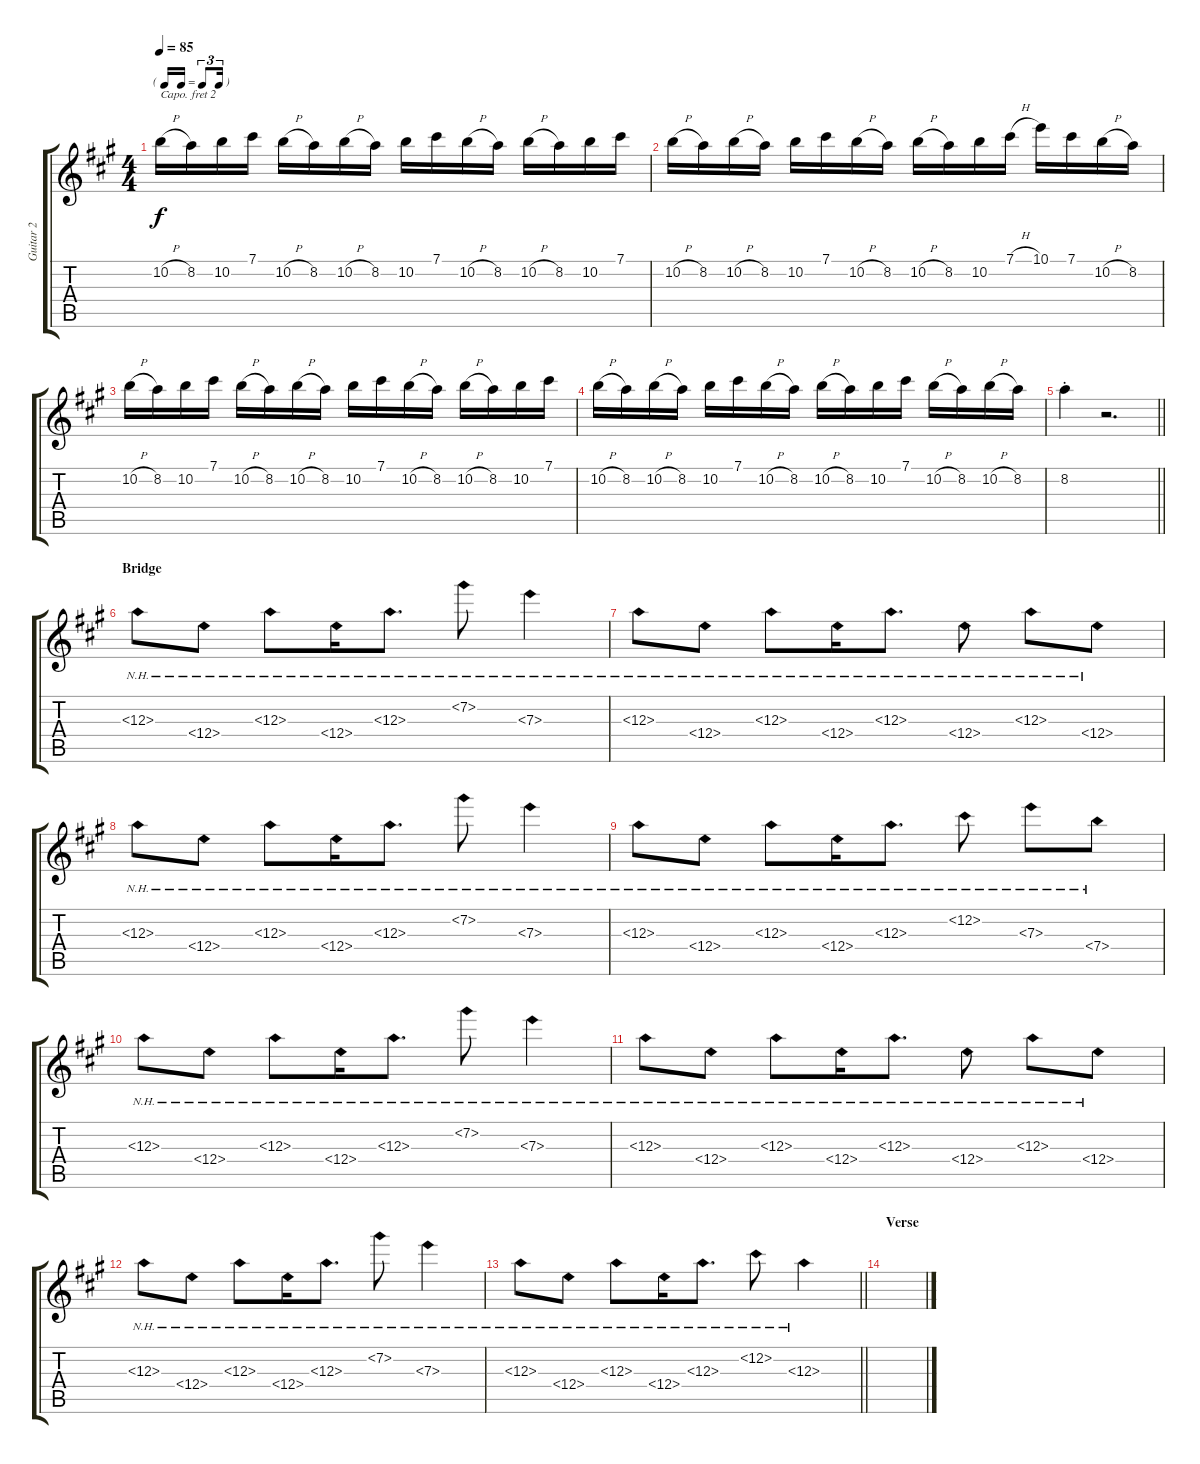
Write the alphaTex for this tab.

\track ("Guitar 2" "Guitar 2") {instrument overdrivenguitar}
\staff {score tabs}
\capo 2
\tuning (E4 B3 G3 D3 A2 E2) {hide}
\ts (4 4)
\tf triplet16th
\tempo 85
\clef g2
\ks a
10.2{h}.16{dy f} 8.2.16 10.2.16 7.1.16 10.2{h}.16 8.2.16 10.2{h}.16 8.2.16 10.2.16 7.1.16 10.2{h}.16 8.2.16 10.2{h}.16 8.2.16 10.2.16 7.1.16 |
10.2{h}.16 8.2.16 10.2{h}.16 8.2.16 10.2.16 7.1.16 10.2{h}.16 8.2.16 10.2{h}.16 8.2.16 10.2.16 7.1{h}.16 10.1.16 7.1.16 10.2{h}.16 8.2.16 |
10.2{h}.16 8.2.16 10.2.16 7.1.16 10.2{h}.16 8.2.16 10.2{h}.16 8.2.16 10.2.16 7.1.16 10.2{h}.16 8.2.16 10.2{h}.16 8.2.16 10.2.16 7.1.16 |
10.2{h}.16 8.2.16 10.2{h}.16 8.2.16 10.2.16 7.1.16 10.2{h}.16 8.2.16 10.2{h}.16 8.2.16 10.2.16 7.1.16 10.2{h}.16 8.2.16 10.2{h}.16 8.2.16 |
\barLineRight lightlight
8.2{st}.4 r.2{d} |
\section ("" "Bridge")
12.3{nh}.8 12.4{nh}.8 12.3{nh}.8 12.4{nh}.16 12.3{nh}.8{d} 7.2{nh}.8 7.3{nh}.4 |
12.3{nh}.8 12.4{nh}.8 12.3{nh}.8 12.4{nh}.16 12.3{nh}.8{d} 12.4{nh}.8 12.3{nh}.8 12.4{nh}.8 |
12.3{nh}.8 12.4{nh}.8 12.3{nh}.8 12.4{nh}.16 12.3{nh}.8{d} 7.2{nh}.8 7.3{nh}.4 |
12.3{nh}.8 12.4{nh}.8 12.3{nh}.8 12.4{nh}.16 12.3{nh}.8{d} 12.2{nh}.8 7.3{nh}.8 7.4{nh}.8 |
12.3{nh}.8 12.4{nh}.8 12.3{nh}.8 12.4{nh}.16 12.3{nh}.8{d} 7.2{nh}.8 7.3{nh}.4 |
12.3{nh}.8 12.4{nh}.8 12.3{nh}.8 12.4{nh}.16 12.3{nh}.8{d} 12.4{nh}.8 12.3{nh}.8 12.4{nh}.8 |
12.3{nh}.8 12.4{nh}.8 12.3{nh}.8 12.4{nh}.16 12.3{nh}.8{d} 7.2{nh}.8 7.3{nh}.4 |
\barLineRight lightlight
12.3{nh}.8 12.4{nh}.8 12.3{nh}.8 12.4{nh}.16 12.3{nh}.8{d} 12.2{nh}.8 12.3{nh}.4 |
\section ("" "Verse")
